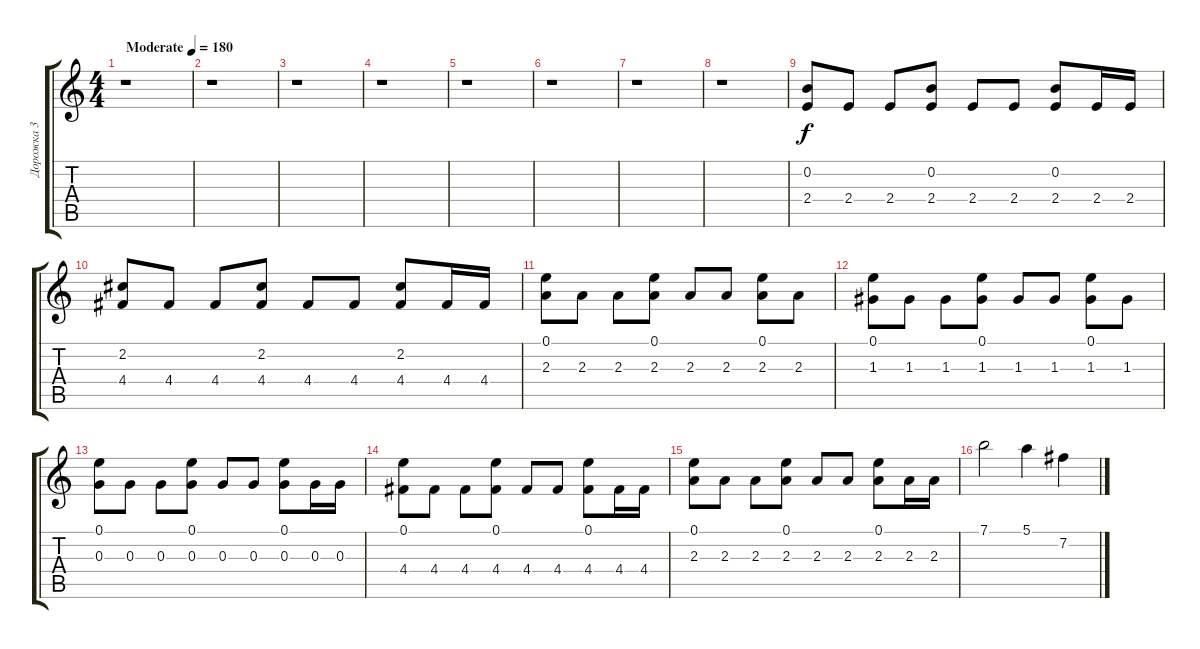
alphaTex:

\track ("Дорожка 3" "Дорожка 3") {instrument overdrivenguitar}
\staff {score tabs}
\tuning (E4 B3 G3 D3 A2 E2) {hide}
\ts (4 4)
\tempo (180 "Moderate")
\clef g2
\ks c
r.1{dy f instrument overdrivenguitar} |
r.1 |
r.1 |
r.1 |
r.1 |
r.1 |
r.1 |
r.1 |
(0.2 2.4).8 2.4.8 2.4.8 (0.2 2.4).8 2.4.8 2.4.8 (0.2 2.4).8 2.4.16 2.4.16 |
(2.2 4.4).8 4.4.8 4.4.8 (2.2 4.4).8 4.4.8 4.4.8 (2.2 4.4).8 4.4.16 4.4.16 |
(0.1 2.3).8 2.3.8 2.3.8 (0.1 2.3).8 2.3.8 2.3.8 (0.1 2.3).8 2.3.8 |
(0.1 1.3).8 1.3.8 1.3.8 (0.1 1.3).8 1.3.8 1.3.8 (0.1 1.3).8 1.3.8 |
(0.1 0.3).8 0.3.8 0.3.8 (0.1 0.3).8 0.3.8 0.3.8 (0.1 0.3).8 0.3.16 0.3.16 |
(0.1 4.4).8 4.4.8 4.4.8 (0.1 4.4).8 4.4.8 4.4.8 (0.1 4.4).8 4.4.16 4.4.16 |
(0.1 2.3).8 2.3.8 2.3.8 (0.1 2.3).8 2.3.8 2.3.8 (0.1 2.3).8 2.3.16 2.3.16 |
7.1.2 5.1.4 7.2.4
